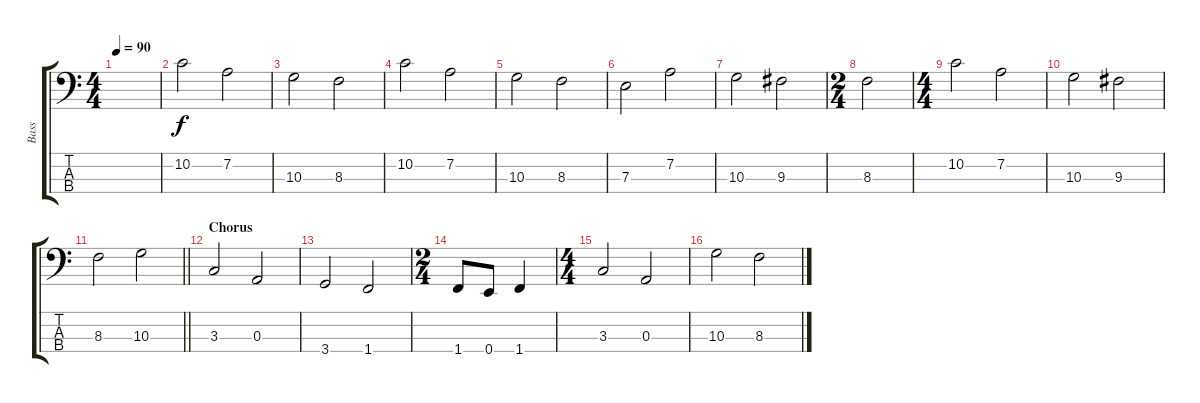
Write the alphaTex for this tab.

\track ("Bass" "Bass") {instrument electricbassfinger}
\staff {score tabs}
\tuning (G2 D2 A1 E1) {hide}
\ts (4 4)
\tempo 90
\clef f4
\ks c
|
10.2.2 7.2.2 |
10.3.2 8.3.2 |
10.2.2 7.2.2 |
10.3.2 8.3.2 |
7.3.2 7.2.2 |
10.3.2 9.3.2 |
\ts (2 4)
8.3.2 |
\ts (4 4)
10.2.2 7.2.2 |
10.3.2 9.3.2 |
\barLineRight lightlight
8.3.2 10.3.2 |
\section ("" "Chorus")
3.3.2 0.3.2 |
3.4.2 1.4.2 |
\ts (2 4)
1.4.8 0.4.8 1.4.4 |
\ts (4 4)
3.3.2 0.3.2 |
10.3.2 8.3.2
